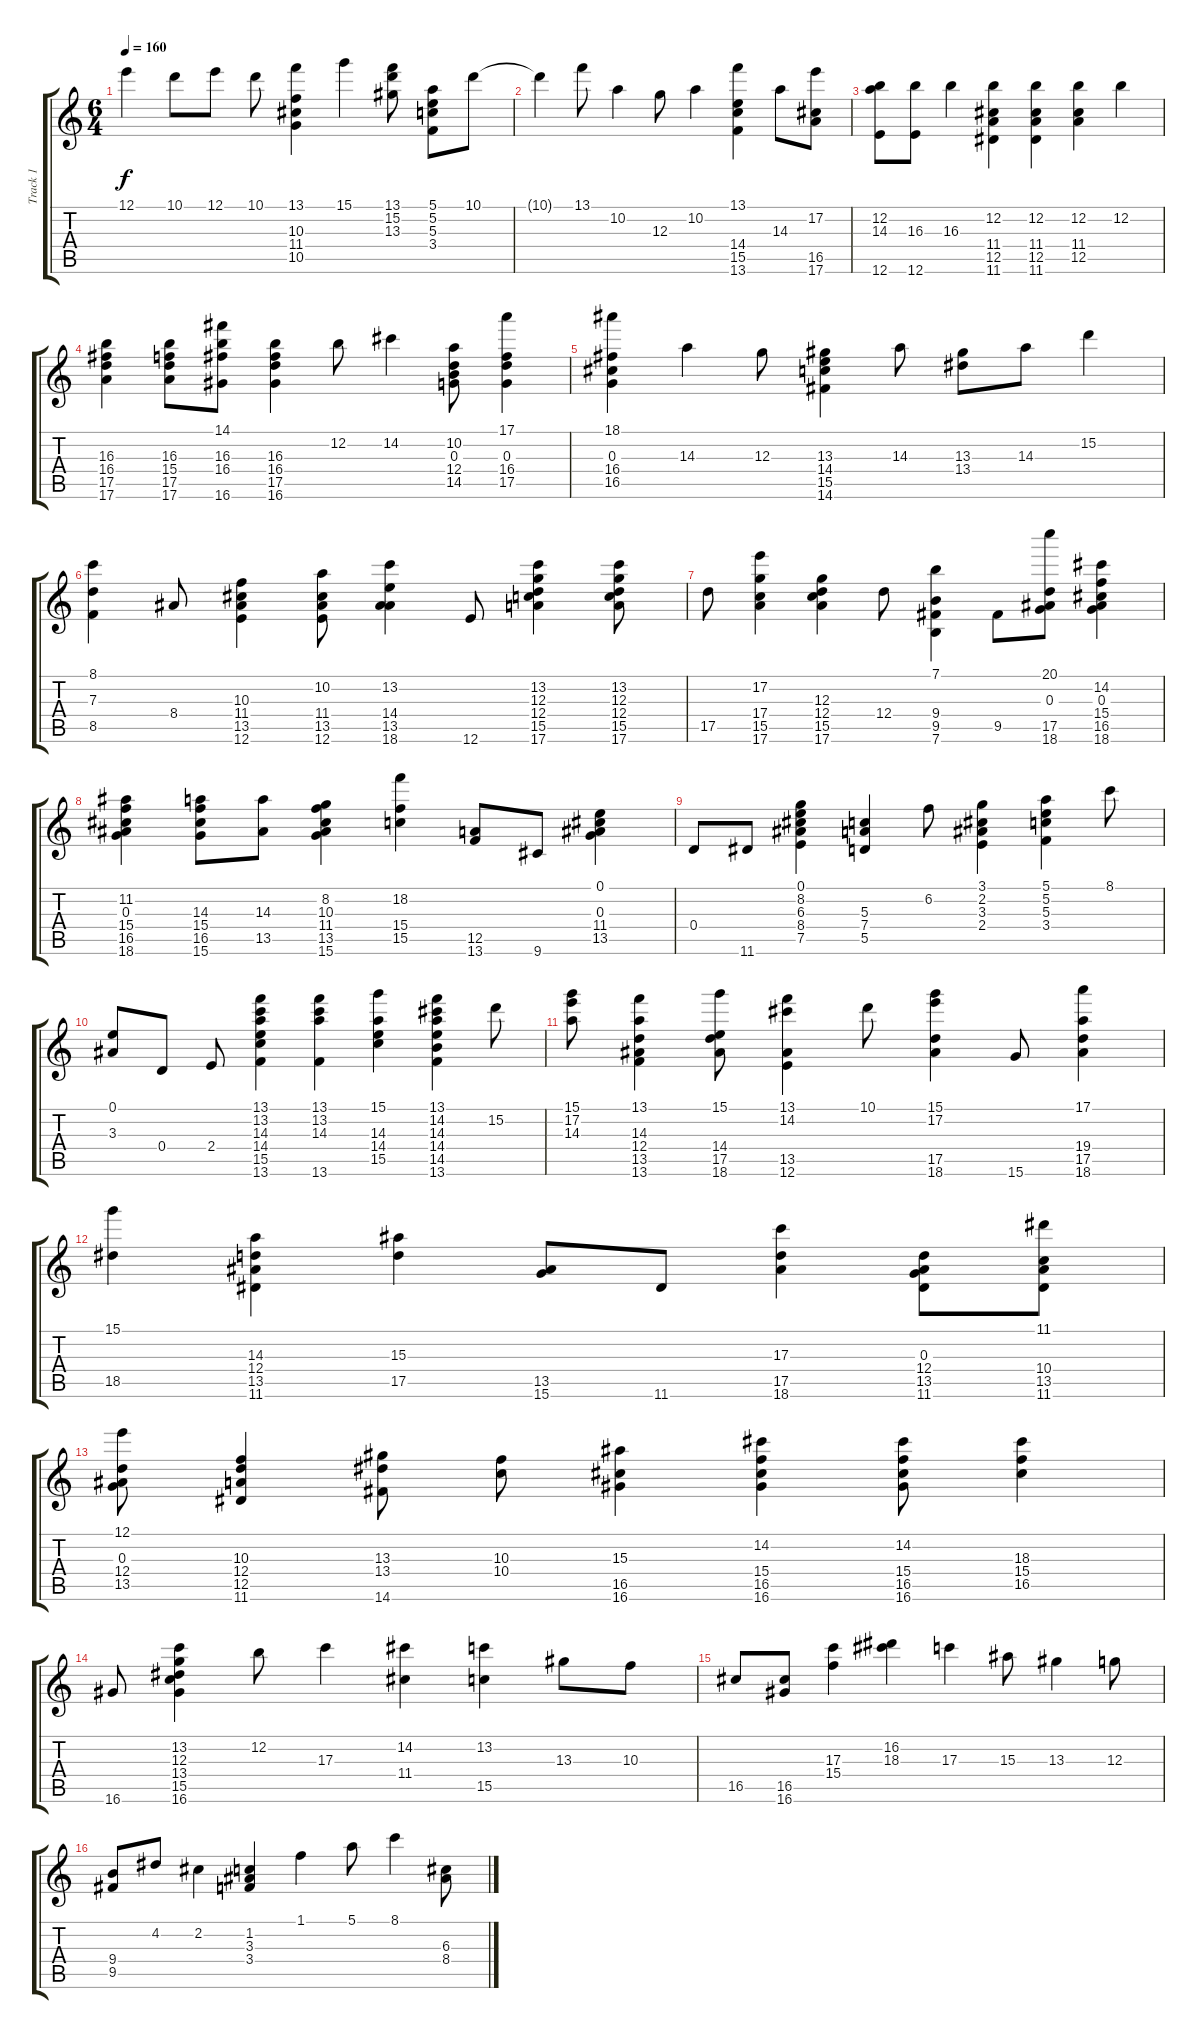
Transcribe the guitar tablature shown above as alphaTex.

\track ("Track 1" "Track 1") {instrument acousticguitarnylon}
\staff {score tabs}
\tuning (E4 B3 G3 D3 A2 E2) {hide}
\ts (6 4)
\tempo 160
\clef g2
\ks c
12.1.4{dy f} 10.1.8 12.1.8 10.1.8 (13.1 10.3 11.4 10.5).4 15.1.4 (13.1 15.2 13.3).8 (5.1 5.2 5.3 3.4).8 10.1.8 |
10.1{t}.4 13.1.8 10.2.4 12.3.8 10.2.4 (13.1 14.4 15.5 13.6).4 14.3.8 (17.2 16.5 17.6).8 |
(12.2 14.3 12.6).8 (16.3 12.6).8 16.3.4 (12.2 11.4 12.5 11.6).4 (12.2 11.4 12.5 11.6).4 (12.2 11.4 12.5).4 12.2.4 |
(16.3 16.4 17.5 17.6).4 (16.3 15.4 17.5 17.6).8 (14.1 16.3 16.4 16.6).8 (16.3 16.4 17.5 16.6).4 12.2.8 14.2.4 (10.2 0.3 12.4 14.5).8 (17.1 0.3 16.4 17.5).4 |
(18.1 0.3 16.4 16.5).4 14.3.4 12.3.8 (13.3 14.4 15.5 14.6).4 14.3.8 (13.3 13.4).8 14.3.8 15.2.4 |
(8.1 7.3 8.5).4 8.4.8 (10.3 11.4 13.5 12.6).4 (10.2 11.4 13.5 12.6).8 (13.2 14.4 13.5 18.6).4 12.6.8 (13.2 12.3 12.4 15.5 17.6).4 (13.2 12.3 12.4 15.5 17.6).8 |
17.5.8 (17.2 17.4 15.5 17.6).4 (12.3 12.4 15.5 17.6).4 12.4.8 (7.1 9.4 9.5 7.6).4 9.5.8 (20.1 0.3 17.5 18.6).8 (14.2 0.3 15.4 16.5 18.6).4 |
(11.2 0.3 15.4 16.5 18.6).4 (14.3 15.4 16.5 15.6).8 (14.3 13.5).8 (8.2 10.3 11.4 13.5 15.6).4 (18.2 15.4 15.5).4 (12.5 13.6).8 9.6.8 (0.1 0.3 11.4 13.5).4 |
0.4.8 11.6.8 (0.1 8.2 6.3 8.4 7.5).4 (5.3 7.4 5.5).4 6.2.8 (3.1 2.2 3.3 2.4).4 (5.1 5.2 5.3 3.4).4 8.1.8 |
(0.1 3.3).8 0.4.8 2.4.8 (13.1 13.2 14.3 14.4 15.5 13.6).4 (13.1 13.2 14.3 13.6).4 (15.1 14.3 14.4 15.5).4 (13.1 14.2 14.3 14.4 14.5 13.6).4 15.2.8 |
(15.1 17.2 14.3).8 (13.1 14.3 12.4 13.5 13.6).4 (15.1 14.4 17.5 18.6).8 (13.1 14.2 13.5 12.6).4 10.1.8 (15.1 17.2 17.5 18.6).4 15.6.8 (17.1 19.4 17.5 18.6).4 |
(15.1 18.5).4 (14.3 12.4 13.5 11.6).4 (15.3 17.5).4 (13.5 15.6).8 11.6.8 (17.3 17.5 18.6).4 (0.3 12.4 13.5 11.6).8 (11.1 10.4 13.5 11.6).8 |
(12.1 0.3 12.4 13.5).8 (10.3 12.4 12.5 11.6).4 (13.3 13.4 14.6).8 (10.3 10.4).8 (15.3 16.5 16.6).4 (14.2 15.4 16.5 16.6).4 (14.2 15.4 16.5 16.6).8 (18.3 15.4 16.5).4 |
16.6.8 (13.2 12.3 13.4 15.5 16.6).4 12.2.8 17.3.4 (14.2 11.4).4 (13.2 15.5).4 13.3.8 10.3.8 |
16.5.8 (16.5 16.6).8 (17.3 15.4).4 (16.2 18.3).4 17.3.4 15.3.8 13.3.4 12.3.8 |
(9.4 9.5).8 4.2.8 2.2.4 (1.2 3.3 3.4).4 1.1.4 5.1.8 8.1.4 (6.3 8.4).8
